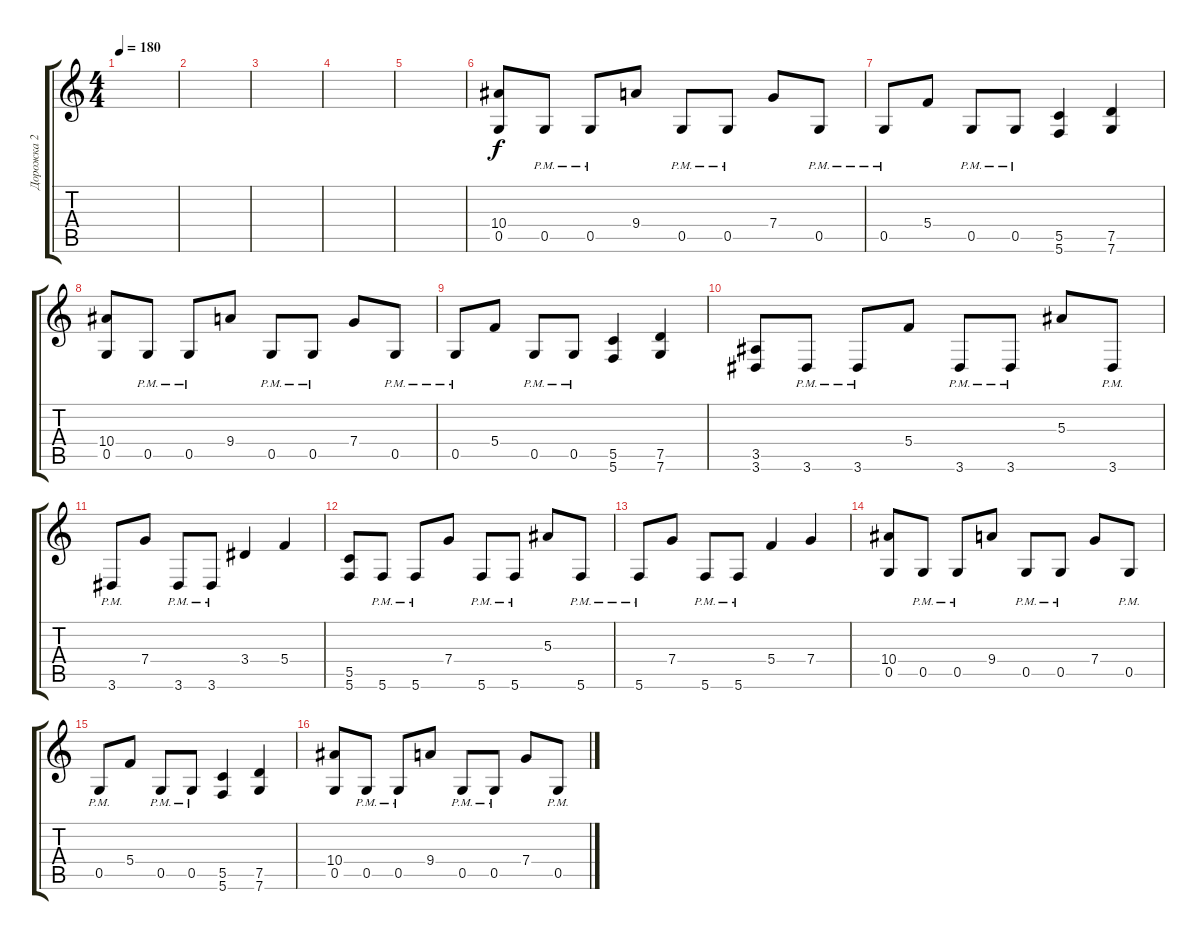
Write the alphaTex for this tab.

\track ("Дорожка 2" "Дорожка 2") {instrument distortionguitar}
\staff {score tabs}
\tuning (D4 A3 F3 C3 G2 C2) {hide}
\ts (4 4)
\tempo 180
\clef g2
\ks c
|
|
|
|
|
(10.4 0.5).8 0.5{pm}.8 0.5{pm}.8 9.4.8 0.5{pm}.8 0.5{pm}.8 7.4.8 0.5{pm}.8 |
0.5{pm}.8 5.4.8 0.5{pm}.8 0.5{pm}.8 (5.5 5.6).4 (7.5 7.6).4 |
(10.4 0.5).8 0.5{pm}.8 0.5{pm}.8 9.4.8 0.5{pm}.8 0.5{pm}.8 7.4.8 0.5{pm}.8 |
0.5{pm}.8 5.4.8 0.5{pm}.8 0.5{pm}.8 (5.5 5.6).4 (7.5 7.6).4 |
(3.5 3.6).8 3.6{pm}.8 3.6{pm}.8 5.4.8 3.6{pm}.8 3.6{pm}.8 5.3.8 3.6{pm}.8 |
3.6{pm}.8 7.4.8 3.6{pm}.8 3.6{pm}.8 3.4.4 5.4.4 |
(5.5 5.6).8 5.6{pm}.8 5.6{pm}.8 7.4.8 5.6{pm}.8 5.6{pm}.8 5.3.8 5.6{pm}.8 |
5.6{pm}.8 7.4.8 5.6{pm}.8 5.6{pm}.8 5.4.4 7.4.4 |
(10.4 0.5).8 0.5{pm}.8 0.5{pm}.8 9.4.8 0.5{pm}.8 0.5{pm}.8 7.4.8 0.5{pm}.8 |
0.5{pm}.8 5.4.8 0.5{pm}.8 0.5{pm}.8 (5.5 5.6).4 (7.5 7.6).4 |
(10.4 0.5).8 0.5{pm}.8 0.5{pm}.8 9.4.8 0.5{pm}.8 0.5{pm}.8 7.4.8 0.5{pm}.8
